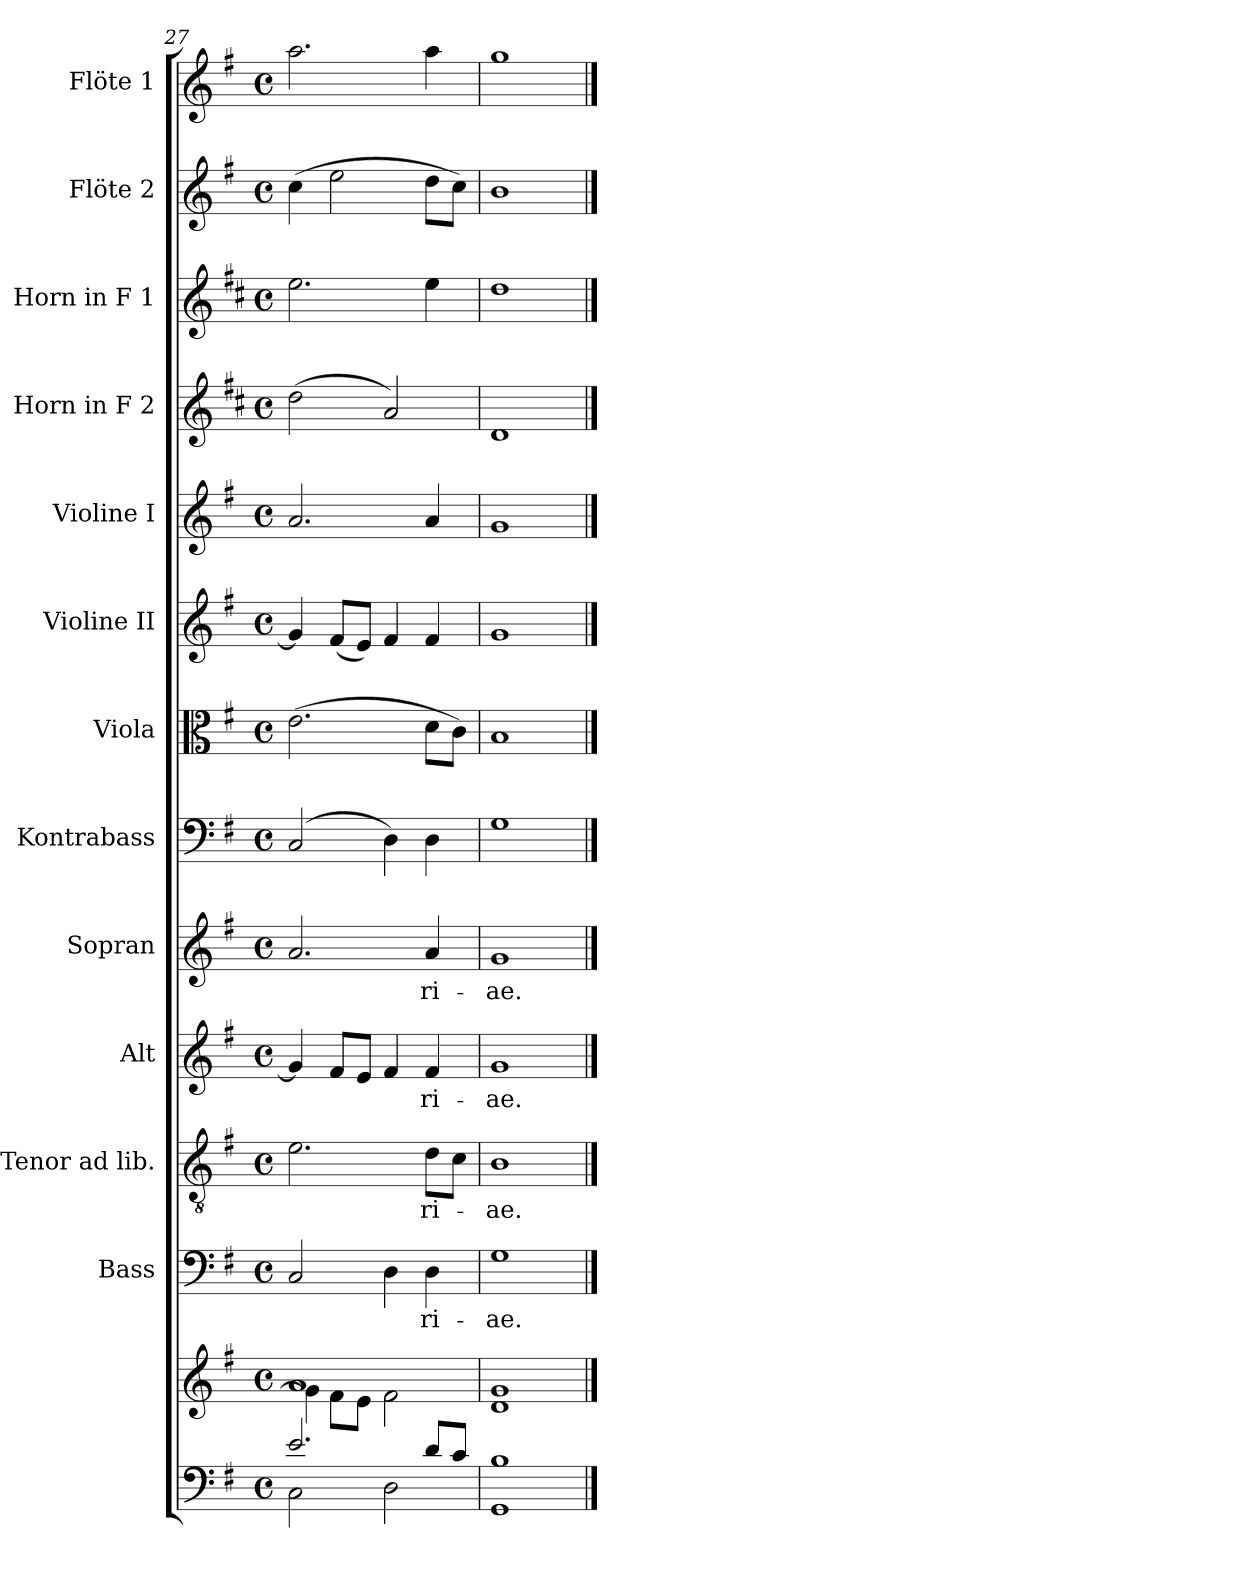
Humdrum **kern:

**kern	**kern	**kern	**text	**kern	**text	**kern	**text	**kern	**text	**kern	**kern	**kern	**kern	**kern	**kern	**kern	**kern
*part13	*part13	*part12	*part12	*part11	*part11	*part10	*part10	*part9	*part9	*part8	*part7	*part6	*part5	*part4	*part3	*part2	*part1
*staff14	*staff13	*staff12	*staff12	*staff11	*staff11	*staff10	*staff10	*staff9	*staff9	*staff8	*staff7	*staff6	*staff5	*staff4	*staff3	*staff2	*staff1
*	*	*I"Bass	*	*I"Tenor ad lib.	*	*I"Alt	*	*I"Sopran	*	*I"Kontrabass	*I"Viola	*I"Violine II	*I"Violine I	*I"Horn in F 2	*I"Horn in F 1	*I"Flöte 2	*I"Flöte 1
*	*	*I'B.	*	*I'T.	*	*I'A.	*	*I'S.	*	*I'Kb.	*I'Vla.	*I'Vl. II	*I'Vl. I	*	*	*I'Fl. 2	*I'Fl. 1
*clefF4	*clefG2	*clefF4	*	*clefGv2	*	*clefG2	*	*clefG2	*	*clefF4	*clefC3	*clefG2	*clefG2	*clefG2	*clefG2	*clefG2	*clefG2
*	*	*	*	*	*	*	*	*	*	*ITrd7c12	*	*	*	*ITrd4c7	*ITrd4c7	*	*
*k[f#]	*k[f#]	*k[f#]	*	*k[f#]	*	*k[f#]	*	*k[f#]	*	*k[f#]	*k[f#]	*k[f#]	*k[f#]	*k[f#]	*k[f#]	*k[f#]	*k[f#]
*G:	*G:	*G:	*	*G:	*	*G:	*	*G:	*	*G:	*G:	*G:	*G:	*G:	*G:	*G:	*G:
*M4/4	*M4/4	*M4/4	*	*M4/4	*	*M4/4	*	*M4/4	*	*M4/4	*M4/4	*M4/4	*M4/4	*M4/4	*M4/4	*M4/4	*M4/4
*met(c)	*met(c)	*met(c)	*	*met(c)	*	*met(c)	*	*met(c)	*	*met(c)	*met(c)	*met(c)	*met(c)	*met(c)	*met(c)	*met(c)	*met(c)
=27	=27	=27	=27	=27	=27	=27	=27	=27	=27	=27	=27	=27	=27	=27	=27	=27	=27
*^	*^	*	*	*	*	*	*	*	*	*	*	*	*	*	*	*	*
2.e/	2C\	1a	4g\]	2C/	.	2.e\	.	4g/]	.	2.a/	.	(2CC/	(>2.e\	4g/]	2.a/	(>2g\	2.a\	(>4cc\	2.aa\
.	.	.	8f#\L	.	.	.	.	8f#/L	.	.	.	.	.	(<8f#/L	.	.	.	2ee\	.
.	.	.	8e\J	.	.	.	.	8e/J	.	.	.	.	.	8e/J)	.	.	.	.	.
.	2D\	.	2f#\	4D\	.	.	.	4f#/	.	.	.	4DD\)	.	4f#/	.	2d/)	.	.	.
!	!	!	!	!	!LO:LY:b	!	!LO:LY:b	!	!LO:LY:b	!	!LO:LY:b	!	!	!	!	!	!	!	!
8d/L	.	.	.	4D\	-ri-	8d\L	-ri-	4f#/	-ri-	4a/	-ri-	4DD\	8d\L	4f#/	4a/	.	4a\	8dd\L	4aa\
8c/J	.	.	.	.	.	8c\J	.	.	.	.	.	.	8c\J)	.	.	.	.	8cc\J)	.
=28	=28	=28	=28	=28	=28	=28	=28	=28	=28	=28	=28	=28	=28	=28	=28	=28	=28	=28	=28
!	!	!	!	!	!LO:LY:b	!	!LO:LY:b	!	!LO:LY:b	!	!LO:LY:b	!	!	!	!	!	!	!	!
1B	1GG	1g	1d	1G	-ae.	1B	-ae.	1g	-ae.	1g	-ae.	1GG	1B	1g	1g	1G	1g	1b	1gg
*v	*v	*	*	*	*	*	*	*	*	*	*	*	*	*	*	*	*	*	*
*	*v	*v	*	*	*	*	*	*	*	*	*	*	*	*	*	*	*	*
==	==	==	==	==	==	==	==	==	==	==	==	==	==	==	==	==	==
*-	*-	*-	*-	*-	*-	*-	*-	*-	*-	*-	*-	*-	*-	*-	*-	*-	*-
